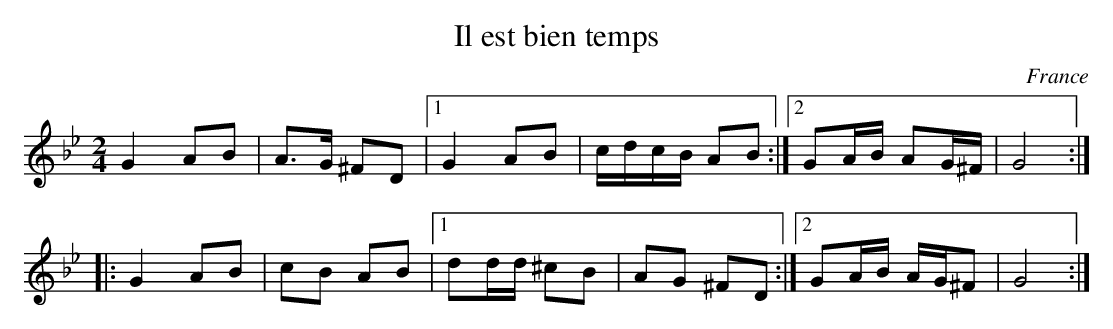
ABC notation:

X:1
T:Il est bien temps
M:2/4
O:France
K:G minor
G4A2B2|A3G ^F2D2\
|1 G4A2B2|cdcB A2B2 :|2 G2AB A2G^F|G8::
G4A2B2|c2B2 A2B2\
|1d2dd ^c2B2|A2G2 ^F2D2:|2G2AB AG^F2|G8:|
